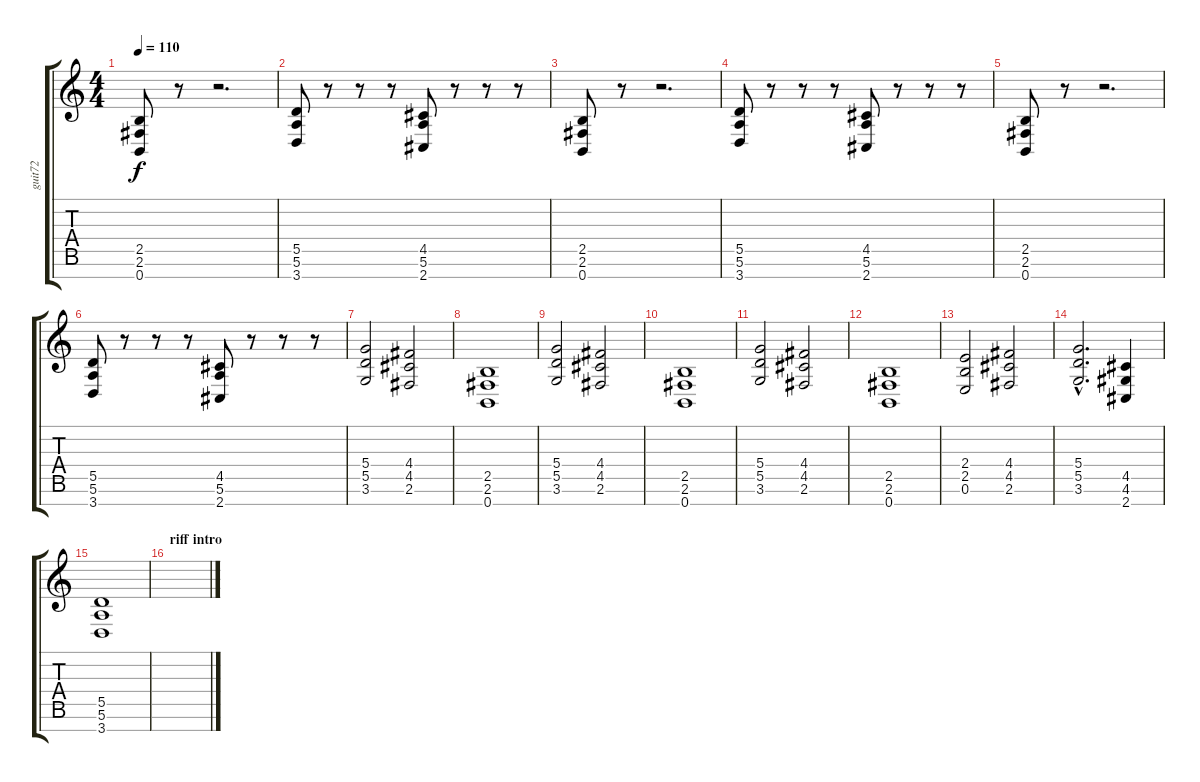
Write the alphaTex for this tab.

\track ("guit72" "guit72") {instrument distortionguitar}
\staff {score tabs}
\tuning (E4 B3 G3 D3 A2 E2 B1) {hide}
\ts (4 4)
\tempo 110
\clef g2
\ks c
(2.5 2.6 0.7).8{dy f} r.8 r.2{d} |
(5.5 5.6 3.7).8 r.8 r.8 r.8 (4.5 5.6 2.7).8 r.8 r.8 r.8 |
(2.5 2.6 0.7).8 r.8 r.2{d} |
(5.5 5.6 3.7).8 r.8 r.8 r.8 (4.5 5.6 2.7).8 r.8 r.8 r.8 |
(2.5 2.6 0.7).8 r.8 r.2{d} |
(5.5 5.6 3.7).8 r.8 r.8 r.8 (4.5 5.6 2.7).8 r.8 r.8 r.8 |
(5.4 5.5 3.6).2 (4.4 4.5 2.6).2 |
(2.5 2.6 0.7).1 |
(5.4 5.5 3.6).2 (4.4 4.5 2.6).2 |
(2.5 2.6 0.7).1 |
(5.4 5.5 3.6).2 (4.4 4.5 2.6).2 |
(2.5 2.6 0.7).1 |
(2.4 2.5 0.6).2 (4.4 4.5 2.6).2 |
(5.4{hac} 5.5{hac} 3.6{hac}).2{d} (4.5 4.6 2.7).4 |
(5.5 5.6 3.7).1 |
\section ("" "riff intro")
